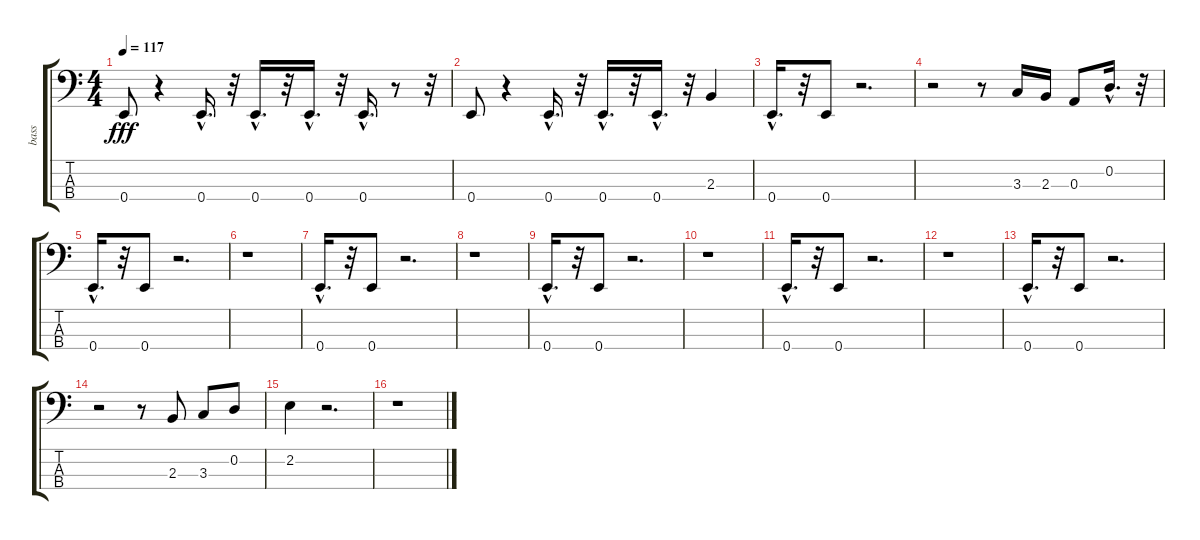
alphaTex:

\track ("bass" "bass") {instrument electricbasspick}
\staff {score tabs}
\tuning (G2 D2 A1 E1) {hide}
\ts (4 4)
\tempo 117
\clef f4
\ks c
0.4.8{dy fff} r.4 0.4{hac}.16{d} r.32 0.4{hac}.16{d} r.32 0.4{hac}.16{d} r.32 0.4{hac}.16{d} r.8 r.32 |
0.4.8 r.4 0.4{hac}.16{d} r.32 0.4{hac}.16{d} r.32 0.4{hac}.16{d} r.32 2.3.4 |
0.4{hac}.16{d} r.32 0.4.8 r.2{d} |
r.2 r.8 3.3.16 2.3.16 0.3.8 0.2{hac}.16{d} r.32 |
0.4{hac}.16{d} r.32 0.4.8 r.2{d} |
r.1 |
0.4{hac}.16{d} r.32 0.4.8 r.2{d} |
r.1 |
0.4{hac}.16{d} r.32 0.4.8 r.2{d} |
r.1 |
0.4{hac}.16{d} r.32 0.4.8 r.2{d} |
r.1 |
0.4{hac}.16{d} r.32 0.4.8 r.2{d} |
r.2 r.8 2.3.8 3.3.8 0.2.8 |
2.2.4 r.2{d} |
r.1
